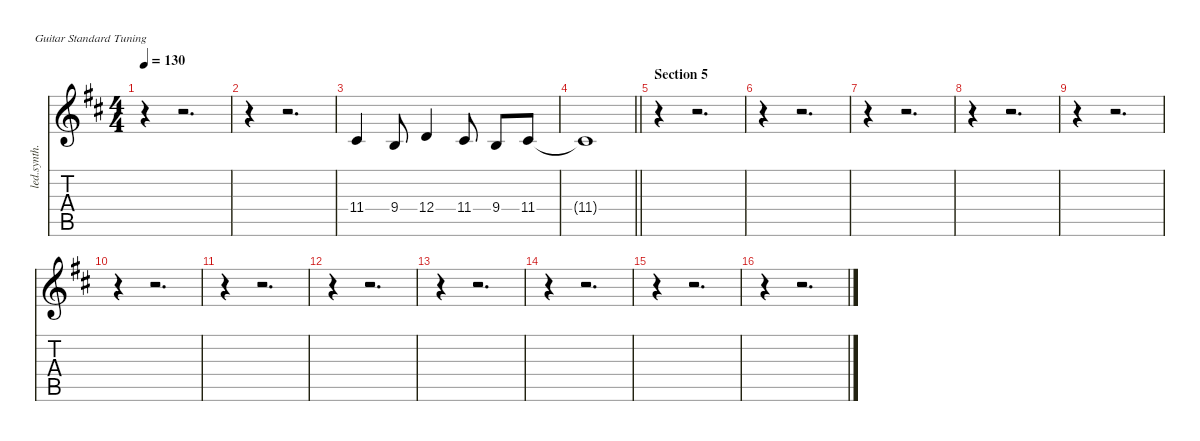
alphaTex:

\defaultSystemsLayout 4
\hideDynamics
\bracketExtendMode nobrackets
\otherSystemsTrackNameOrientation horizontal
\track ("Male Vocals" "led.synth.") {instrument lead6voice}
\staff {score tabs}
\tuning (E4 B3 G3 D3 A2 E2)
\ts (4 4)
\tempo 130
\clef g2
\ks d
r.4{dy f} r.2{d} |
r.4 r.2{d} |
11.4{acc #}.4 9.4{acc forcenatural}.8 12.4{acc forcenatural}.4 11.4{acc #}.8 9.4{acc forcenatural}.8 11.4{acc #}.8 |
\barLineRight lightlight
11.4{t acc #}.1 |
\section ("" "Section 5")
r.4 r.2{d} |
r.4 r.2{d} |
r.4 r.2{d} |
r.4 r.2{d} |
r.4 r.2{d} |
r.4 r.2{d} |
r.4 r.2{d} |
r.4 r.2{d} |
r.4 r.2{d} |
r.4 r.2{d} |
r.4 r.2{d} |
r.4 r.2{d}
